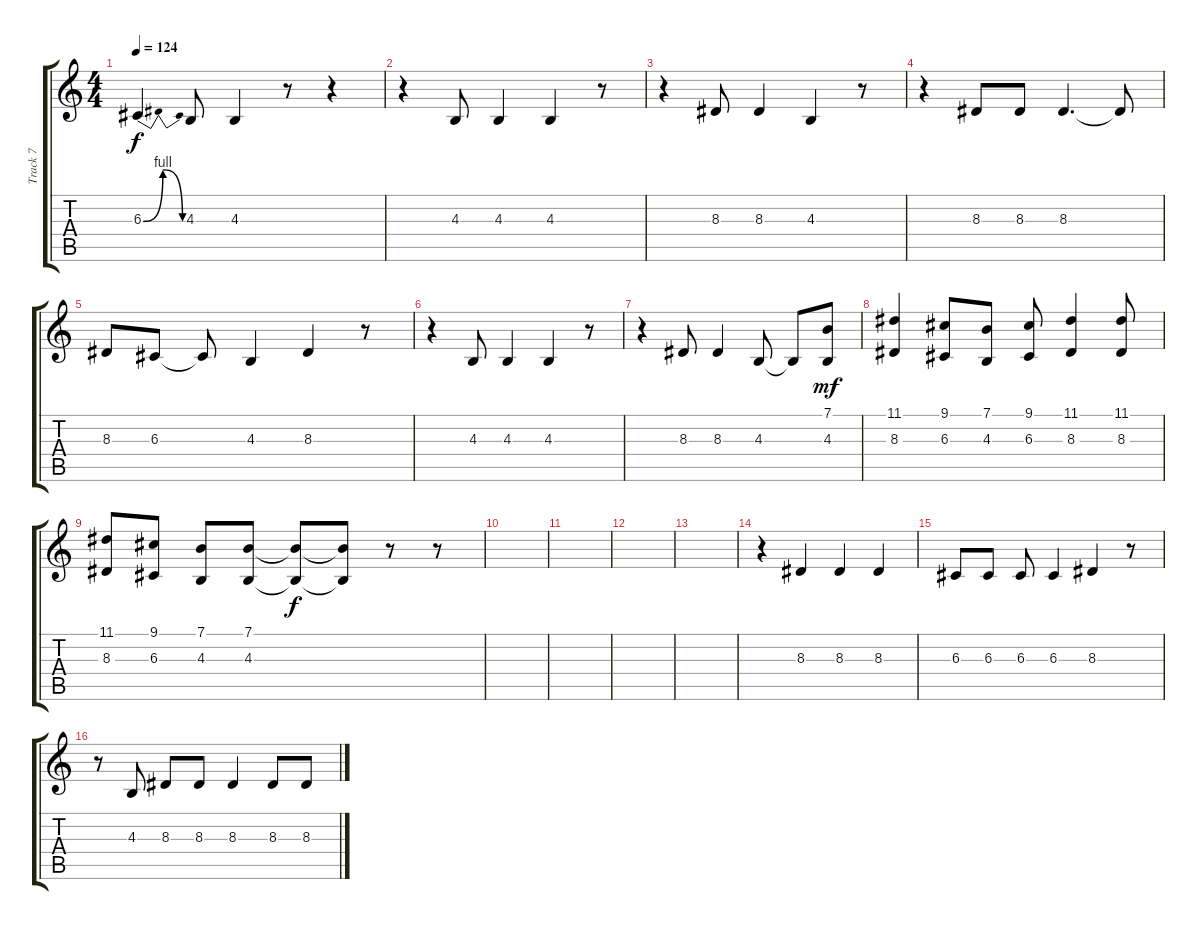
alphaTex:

\track ("Track 7" "Track 7") {instrument recorder}
\staff {score tabs}
\tuning (E4 B3 G3 D3 A2 E2) {hide}
\ts (4 4)
\tempo 124
\clef g2
\ks c
6.3{be (bendrelease 0 0 30 4 30 4 60 0)}.4{dy f} 4.3.8 4.3.4 r.8 r.4 |
r.4 4.3.8 4.3.4 4.3.4 r.8 |
r.4 8.3.8 8.3.4 4.3.4 r.8 |
r.4 8.3.8 8.3.8 8.3.4{d} 8.3{t}.8 |
8.3.8 6.3.8 6.3{t}.8 4.3.4 8.3.4 r.8 |
r.4 4.3.8 4.3.4 4.3.4 r.8 |
r.4 8.3.8 8.3.4 4.3.8 4.3{t}.8 (7.1 4.3).8{dy mf} |
(11.1 8.3).4 (9.1 6.3).8 (7.1 4.3).8 (9.1 6.3).8 (11.1 8.3).4 (11.1 8.3).8 |
(11.1 8.3).8 (9.1 6.3).8 (7.1 4.3).8 (7.1 4.3).8 (7.1{t} 4.3{t}).8{dy f} (7.1{t} 4.3{t}).8 r.8 r.8 |
|
|
|
|
r.4 8.3.4 8.3.4 8.3.4 |
6.3.8 6.3.8 6.3.8 6.3.4 8.3.4 r.8 |
r.8 4.3.8 8.3.8 8.3.8 8.3.4 8.3.8 8.3.8
